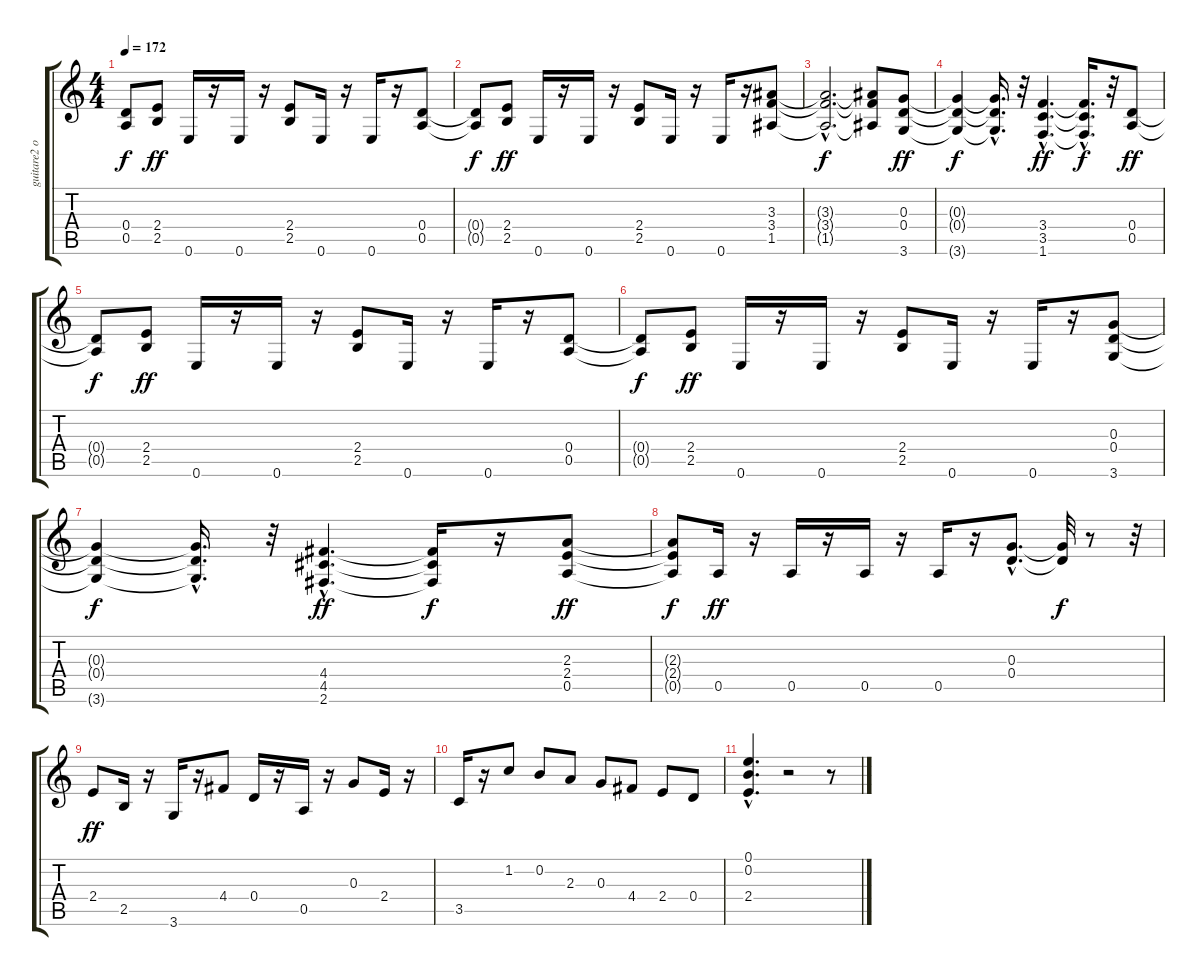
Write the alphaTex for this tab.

\track ("guitare2 overdrive" "guitare2 o") {instrument overdrivenguitar}
\staff {score tabs}
\tuning (E4 B3 G3 D3 A2 E2) {hide}
\ts (4 4)
\tempo 172
\clef g2
\ks c
(0.4{t} 0.5{t}).8{dy f} (2.4 2.5).8{dy ff} 0.6.16 r.16 0.6.16 r.16 (2.4 2.5).8 0.6.16 r.16 0.6.16 r.16 (0.4 0.5).8 |
(0.4{t} 0.5{t}).8{dy f} (2.4 2.5).8{dy ff} 0.6.16 r.16 0.6.16 r.16 (2.4 2.5).8 0.6.16 r.16 0.6.16 r.16 (3.3 3.4 1.5).8 |
(3.3{hac t} 3.4{hac t} 1.5{hac t}).2{d dy f} (3.3{t} 3.4{t} 1.5{t}).8 (0.3 0.4 3.6).8{dy ff} |
(0.3{t} 0.4{t} 3.6{t}).4{dy f} (0.3{hac t} 0.4{hac t} 3.6{hac t}).16{d} r.32 (3.4{hac} 3.5{hac} 1.6{hac}).4{d dy ff} (3.4{hac t} 3.5{hac t} 1.6{hac t}).16{d dy f} r.32 (0.4 0.5).8{dy ff} |
(0.4{t} 0.5{t}).8{dy f} (2.4 2.5).8{dy ff} 0.6.16 r.16 0.6.16 r.16 (2.4 2.5).8 0.6.16 r.16 0.6.16 r.16 (0.4 0.5).8 |
(0.4{t} 0.5{t}).8{dy f} (2.4 2.5).8{dy ff} 0.6.16 r.16 0.6.16 r.16 (2.4 2.5).8 0.6.16 r.16 0.6.16 r.16 (0.3 0.4 3.6).8 |
(0.3{t} 0.4{t} 3.6{t}).4{dy f} (0.3{hac t} 0.4{hac t} 3.6{hac t}).16{d} r.32 (4.4{hac} 4.5{hac} 2.6{hac}).4{d dy ff} (4.4{t} 4.5{t} 2.6{t}).16{dy f} r.16 (2.3 2.4 0.5).8{dy ff} |
(2.3{t} 2.4{t} 0.5{t}).8{dy f} 0.5.16{dy ff} r.16 0.5.16 r.16 0.5.16 r.16 0.5.16 r.16 (0.3{hac} 0.4{hac}).8{d} (0.3{t} 0.4{t}).32{dy f} r.8 r.32 |
2.4.8{dy ff} 2.5.16 r.16 3.6.16 r.16 4.4.8 0.4.16 r.16 0.5.16 r.16 0.3.8 2.4.16 r.16 |
3.5.16 r.16 1.2.8 0.2.8 2.3.8 0.3.8 4.4.8 2.4.8 0.4.8 |
(0.1{hac} 0.2{hac} 2.4{hac}).4{d} r.2 r.8
